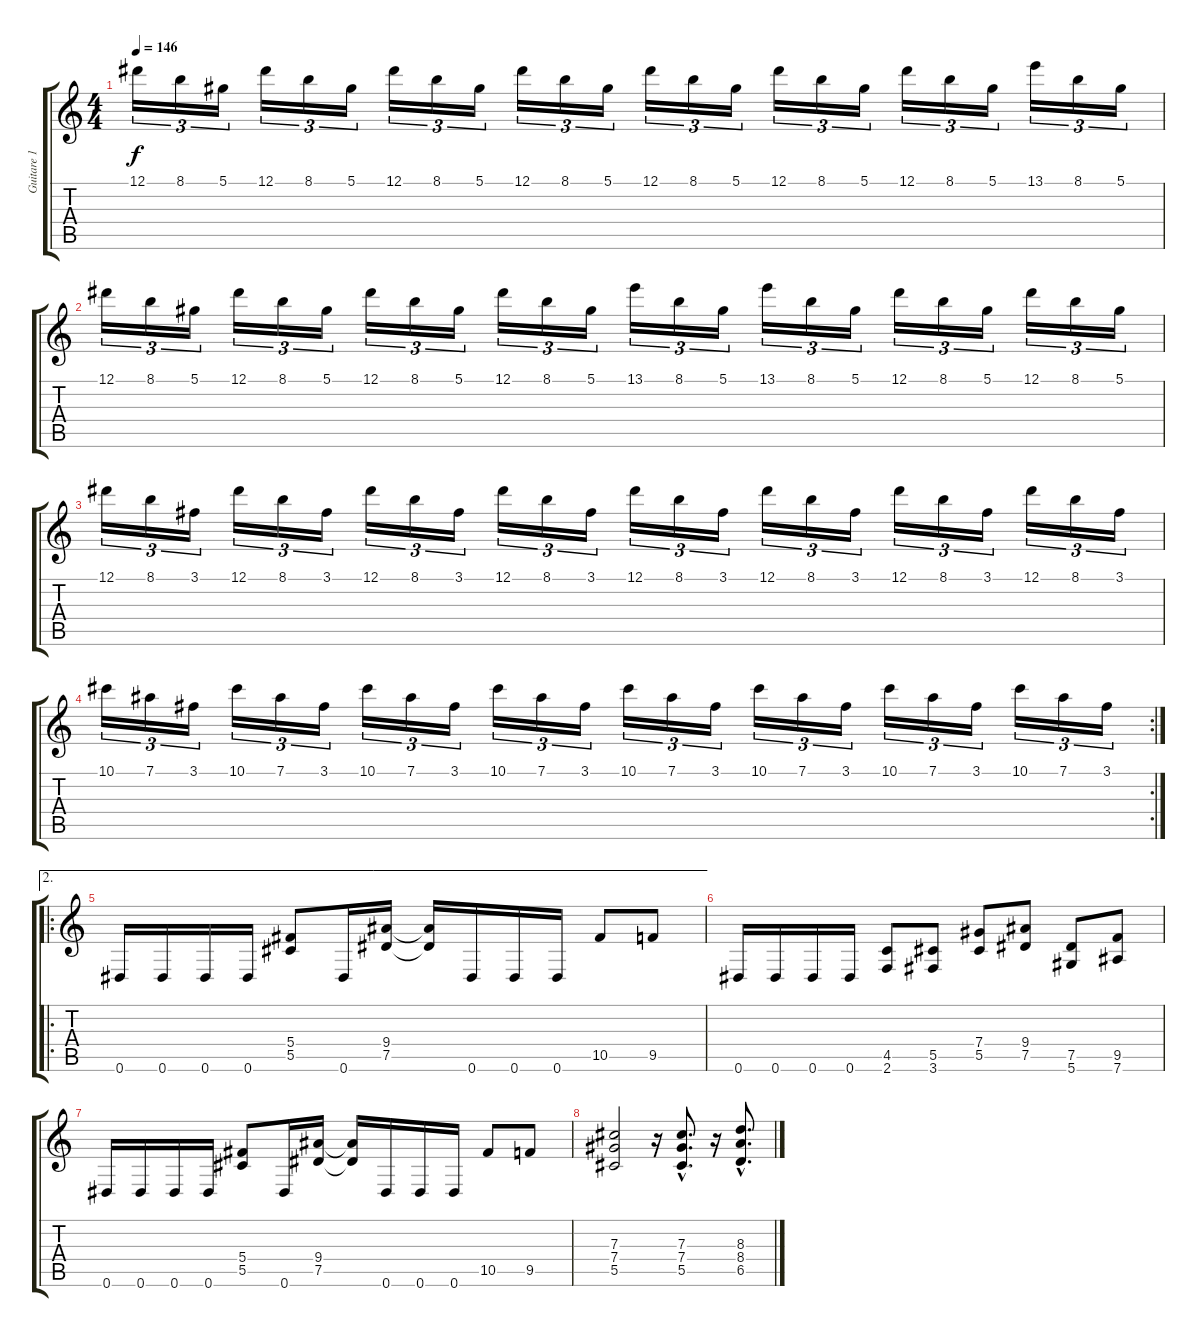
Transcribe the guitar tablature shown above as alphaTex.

\track ("Guitare 1" "Guitare 1") {instrument distortionguitar}
\staff {score tabs}
\tuning (Eb4 Bb3 Gb3 Db3 Ab2 Eb2) {hide}
\ts (4 4)
\tempo 146
\clef g2
\ks c
12.1.16{tu (3 2) dy f} 8.1.16{tu (3 2)} 5.1.16{tu (3 2)} 12.1.16{tu (3 2)} 8.1.16{tu (3 2)} 5.1.16{tu (3 2)} 12.1.16{tu (3 2)} 8.1.16{tu (3 2)} 5.1.16{tu (3 2)} 12.1.16{tu (3 2)} 8.1.16{tu (3 2)} 5.1.16{tu (3 2)} 12.1.16{tu (3 2)} 8.1.16{tu (3 2)} 5.1.16{tu (3 2)} 12.1.16{tu (3 2)} 8.1.16{tu (3 2)} 5.1.16{tu (3 2)} 12.1.16{tu (3 2)} 8.1.16{tu (3 2)} 5.1.16{tu (3 2)} 13.1.16{tu (3 2)} 8.1.16{tu (3 2)} 5.1.16{tu (3 2)} |
12.1.16{tu (3 2)} 8.1.16{tu (3 2)} 5.1.16{tu (3 2)} 12.1.16{tu (3 2)} 8.1.16{tu (3 2)} 5.1.16{tu (3 2)} 12.1.16{tu (3 2)} 8.1.16{tu (3 2)} 5.1.16{tu (3 2)} 12.1.16{tu (3 2)} 8.1.16{tu (3 2)} 5.1.16{tu (3 2)} 13.1.16{tu (3 2)} 8.1.16{tu (3 2)} 5.1.16{tu (3 2)} 13.1.16{tu (3 2)} 8.1.16{tu (3 2)} 5.1.16{tu (3 2)} 12.1.16{tu (3 2)} 8.1.16{tu (3 2)} 5.1.16{tu (3 2)} 12.1.16{tu (3 2)} 8.1.16{tu (3 2)} 5.1.16{tu (3 2)} |
12.1.16{tu (3 2)} 8.1.16{tu (3 2)} 3.1.16{tu (3 2)} 12.1.16{tu (3 2)} 8.1.16{tu (3 2)} 3.1.16{tu (3 2)} 12.1.16{tu (3 2)} 8.1.16{tu (3 2)} 3.1.16{tu (3 2)} 12.1.16{tu (3 2)} 8.1.16{tu (3 2)} 3.1.16{tu (3 2)} 12.1.16{tu (3 2)} 8.1.16{tu (3 2)} 3.1.16{tu (3 2)} 12.1.16{tu (3 2)} 8.1.16{tu (3 2)} 3.1.16{tu (3 2)} 12.1.16{tu (3 2)} 8.1.16{tu (3 2)} 3.1.16{tu (3 2)} 12.1.16{tu (3 2)} 8.1.16{tu (3 2)} 3.1.16{tu (3 2)} |
\rc 2
10.1.16{tu (3 2)} 7.1.16{tu (3 2)} 3.1.16{tu (3 2)} 10.1.16{tu (3 2)} 7.1.16{tu (3 2)} 3.1.16{tu (3 2)} 10.1.16{tu (3 2)} 7.1.16{tu (3 2)} 3.1.16{tu (3 2)} 10.1.16{tu (3 2)} 7.1.16{tu (3 2)} 3.1.16{tu (3 2)} 10.1.16{tu (3 2)} 7.1.16{tu (3 2)} 3.1.16{tu (3 2)} 10.1.16{tu (3 2)} 7.1.16{tu (3 2)} 3.1.16{tu (3 2)} 10.1.16{tu (3 2)} 7.1.16{tu (3 2)} 3.1.16{tu (3 2)} 10.1.16{tu (3 2)} 7.1.16{tu (3 2)} 3.1.16{tu (3 2)} |
\ae 2
\ro
0.6.16 0.6.16 0.6.16 0.6.16 (5.4 5.5).8 0.6.16 (9.4 7.5).16 (9.4{t} 7.5{t}).16 0.6.16 0.6.16 0.6.16 10.5.8 9.5.8 |
0.6.16 0.6.16 0.6.16 0.6.16 (4.5 2.6).8 (5.5 3.6).8 (7.4 5.5).8 (9.4 7.5).8 (7.5 5.6).8 (9.5 7.6).8 |
0.6.16 0.6.16 0.6.16 0.6.16 (5.4 5.5).8 0.6.16 (9.4 7.5).16 (9.4{t} 7.5{t}).16 0.6.16 0.6.16 0.6.16 10.5.8 9.5.8 |
(7.3 7.4 5.5).2 r.16 (7.3{hac} 7.4{hac} 5.5{hac}).8{d} r.16 (8.3{hac} 8.4{hac} 6.5{hac}).8{d}
